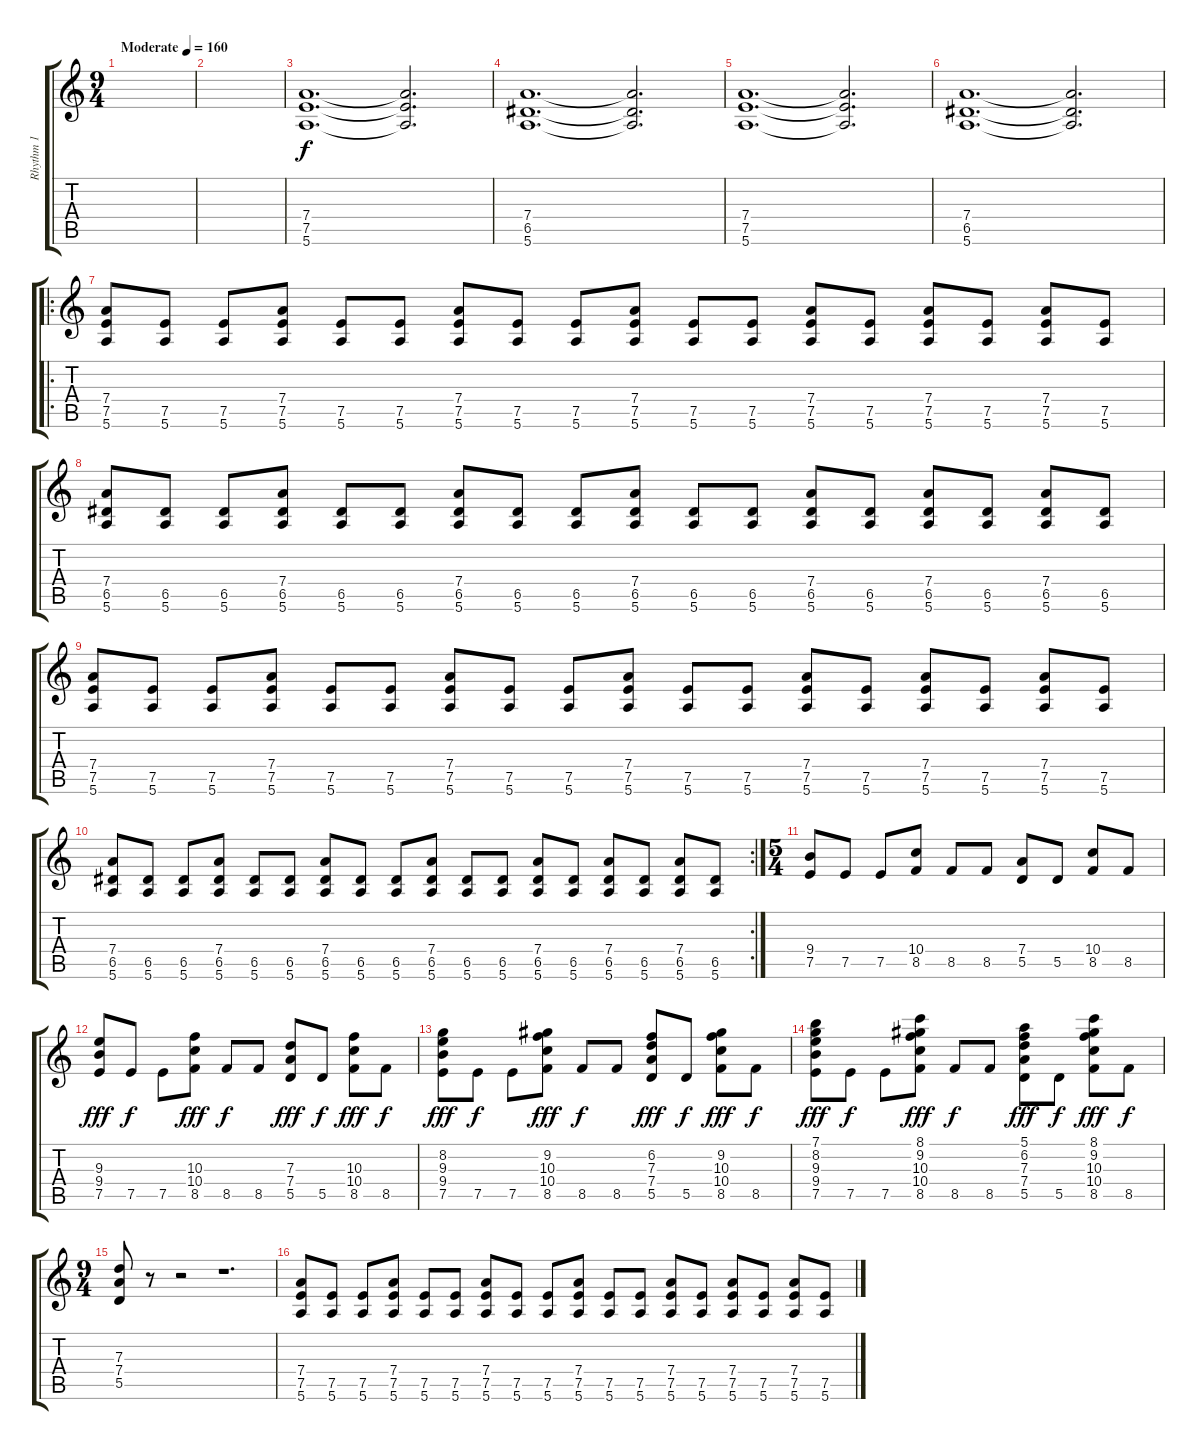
\track ("Rhythm 1" "Rhythm 1") {instrument overdrivenguitar}
\staff {score tabs}
\tuning (E4 B3 G3 D3 A2 E2) {hide}
\ts (9 4)
\tempo (160 "Moderate")
\clef g2
\ks c
|
|
(7.4 7.5 5.6).1{d} (7.4{t} 7.5{t} 5.6{t}).2{d} |
(7.4 6.5 5.6).1{d} (7.4{t} 6.5{t} 5.6{t}).2{d} |
(7.4 7.5 5.6).1{d} (7.4{t} 7.5{t} 5.6{t}).2{d} |
(7.4 6.5 5.6).1{d} (7.4{t} 6.5{t} 5.6{t}).2{d} |
\ro
(7.4 7.5 5.6).8 (7.5 5.6).8 (7.5 5.6).8 (7.4 7.5 5.6).8 (7.5 5.6).8 (7.5 5.6).8 (7.4 7.5 5.6).8 (7.5 5.6).8 (7.5 5.6).8 (7.4 7.5 5.6).8 (7.5 5.6).8 (7.5 5.6).8 (7.4 7.5 5.6).8 (7.5 5.6).8 (7.4 7.5 5.6).8 (7.5 5.6).8 (7.4 7.5 5.6).8 (7.5 5.6).8 |
(7.4 6.5 5.6).8 (6.5 5.6).8 (6.5 5.6).8 (7.4 6.5 5.6).8 (6.5 5.6).8 (6.5 5.6).8 (7.4 6.5 5.6).8 (6.5 5.6).8 (6.5 5.6).8 (7.4 6.5 5.6).8 (6.5 5.6).8 (6.5 5.6).8 (7.4 6.5 5.6).8 (6.5 5.6).8 (7.4 6.5 5.6).8 (6.5 5.6).8 (7.4 6.5 5.6).8 (6.5 5.6).8 |
(7.4 7.5 5.6).8 (7.5 5.6).8 (7.5 5.6).8 (7.4 7.5 5.6).8 (7.5 5.6).8 (7.5 5.6).8 (7.4 7.5 5.6).8 (7.5 5.6).8 (7.5 5.6).8 (7.4 7.5 5.6).8 (7.5 5.6).8 (7.5 5.6).8 (7.4 7.5 5.6).8 (7.5 5.6).8 (7.4 7.5 5.6).8 (7.5 5.6).8 (7.4 7.5 5.6).8 (7.5 5.6).8 |
\rc 2
(7.4 6.5 5.6).8 (6.5 5.6).8 (6.5 5.6).8 (7.4 6.5 5.6).8 (6.5 5.6).8 (6.5 5.6).8 (7.4 6.5 5.6).8 (6.5 5.6).8 (6.5 5.6).8 (7.4 6.5 5.6).8 (6.5 5.6).8 (6.5 5.6).8 (7.4 6.5 5.6).8 (6.5 5.6).8 (7.4 6.5 5.6).8 (6.5 5.6).8 (7.4 6.5 5.6).8 (6.5 5.6).8 |
\ts (5 4)
(9.4 7.5).8 7.5.8 7.5.8 (10.4 8.5).8 8.5.8 8.5.8 (7.4 5.5).8 5.5.8 (10.4 8.5).8 8.5.8 |
(9.3 9.4 7.5).8{dy fff} 7.5.8{dy f} 7.5.8 (10.3 10.4 8.5).8{dy fff} 8.5.8{dy f} 8.5.8 (7.3 7.4 5.5).8{dy fff} 5.5.8{dy f} (10.3 10.4 8.5).8{dy fff} 8.5.8{dy f} |
(8.2 9.3 9.4 7.5).8{dy fff} 7.5.8{dy f} 7.5.8 (9.2 10.3 10.4 8.5).8{dy fff} 8.5.8{dy f} 8.5.8 (6.2 7.3 7.4 5.5).8{dy fff} 5.5.8{dy f} (9.2 10.3 10.4 8.5).8{dy fff} 8.5.8{dy f} |
(7.1 8.2 9.3 9.4 7.5).8{dy fff} 7.5.8{dy f} 7.5.8 (8.1 9.2 10.3 10.4 8.5).8{dy fff} 8.5.8{dy f} 8.5.8 (5.1 6.2 7.3 7.4 5.5).8{dy fff} 5.5.8{dy f} (8.1 9.2 10.3 10.4 8.5).8{dy fff} 8.5.8{dy f} |
\ts (9 4)
(7.3 7.4 5.5).8 r.8 r.2 r.1{d} |
(7.4 7.5 5.6).8 (7.5 5.6).8 (7.5 5.6).8 (7.4 7.5 5.6).8 (7.5 5.6).8 (7.5 5.6).8 (7.4 7.5 5.6).8 (7.5 5.6).8 (7.5 5.6).8 (7.4 7.5 5.6).8 (7.5 5.6).8 (7.5 5.6).8 (7.4 7.5 5.6).8 (7.5 5.6).8 (7.4 7.5 5.6).8 (7.5 5.6).8 (7.4 7.5 5.6).8 (7.5 5.6).8
